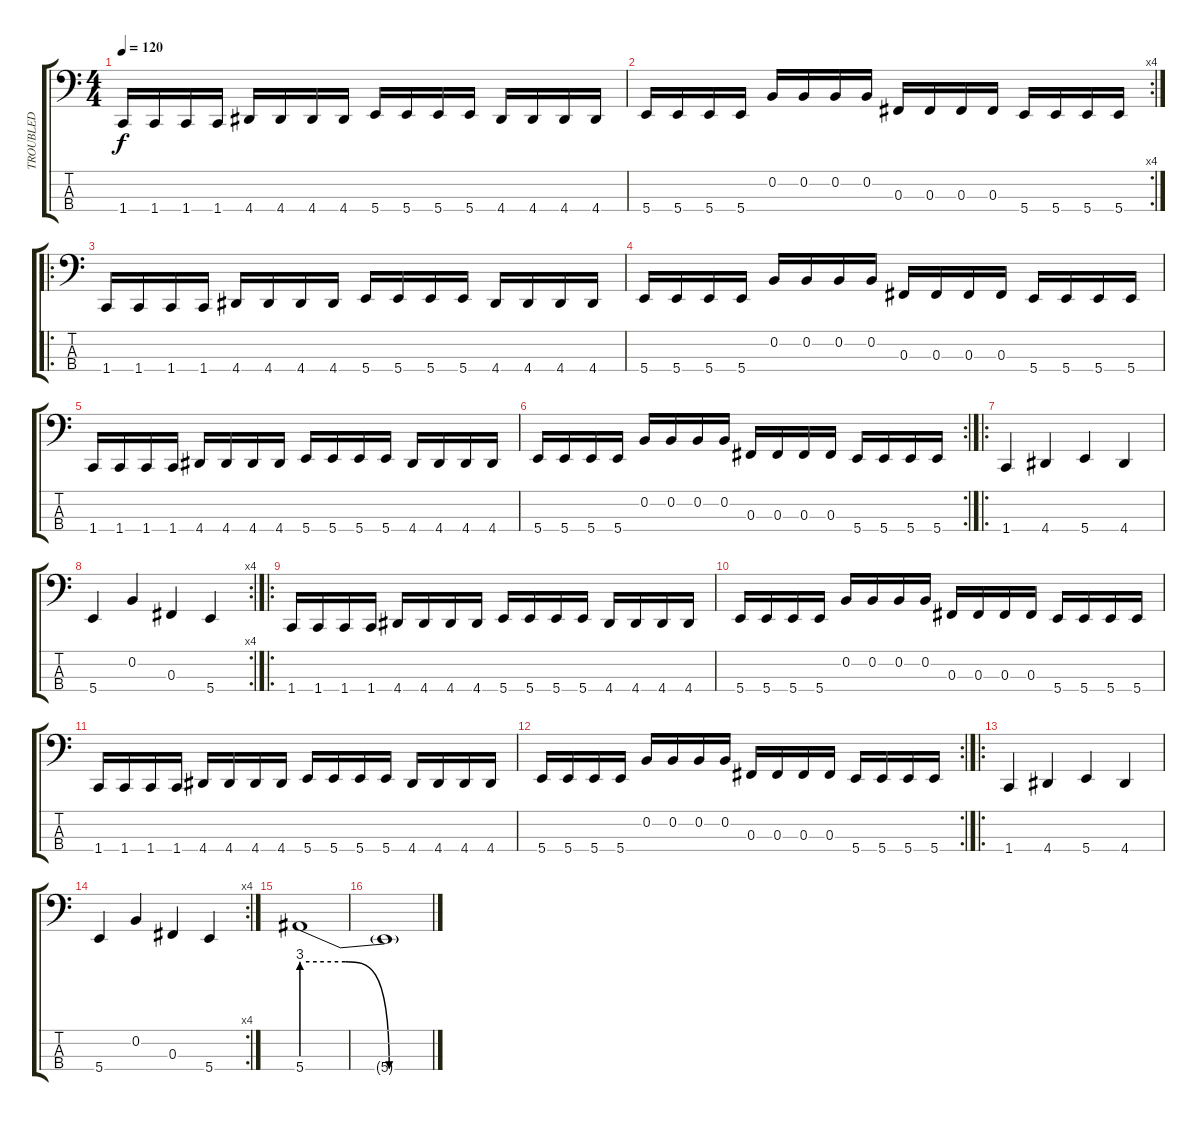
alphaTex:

\track ("TROUBLED" "TROUBLED") {instrument electricbasspick}
\staff {score tabs}
\tuning (E2 B1 Gb1 B0) {hide}
\ts (4 4)
\tempo 120
\clef f4
\ks c
1.4.16{dy f} 1.4.16 1.4.16 1.4.16 4.4.16 4.4.16 4.4.16 4.4.16 5.4.16 5.4.16 5.4.16 5.4.16 4.4.16 4.4.16 4.4.16 4.4.16 |
\rc 4
5.4.16 5.4.16 5.4.16 5.4.16 0.2.16 0.2.16 0.2.16 0.2.16 0.3.16 0.3.16 0.3.16 0.3.16 5.4.16 5.4.16 5.4.16 5.4.16 |
\ro
1.4.16 1.4.16 1.4.16 1.4.16 4.4.16 4.4.16 4.4.16 4.4.16 5.4.16 5.4.16 5.4.16 5.4.16 4.4.16 4.4.16 4.4.16 4.4.16 |
5.4.16 5.4.16 5.4.16 5.4.16 0.2.16 0.2.16 0.2.16 0.2.16 0.3.16 0.3.16 0.3.16 0.3.16 5.4.16 5.4.16 5.4.16 5.4.16 |
1.4.16 1.4.16 1.4.16 1.4.16 4.4.16 4.4.16 4.4.16 4.4.16 5.4.16 5.4.16 5.4.16 5.4.16 4.4.16 4.4.16 4.4.16 4.4.16 |
\rc 2
5.4.16 5.4.16 5.4.16 5.4.16 0.2.16 0.2.16 0.2.16 0.2.16 0.3.16 0.3.16 0.3.16 0.3.16 5.4.16 5.4.16 5.4.16 5.4.16 |
\ro
1.4.4 4.4.4 5.4.4 4.4.4 |
\rc 4
5.4.4 0.2.4 0.3.4 5.4.4 |
\ro
1.4.16 1.4.16 1.4.16 1.4.16 4.4.16 4.4.16 4.4.16 4.4.16 5.4.16 5.4.16 5.4.16 5.4.16 4.4.16 4.4.16 4.4.16 4.4.16 |
5.4.16 5.4.16 5.4.16 5.4.16 0.2.16 0.2.16 0.2.16 0.2.16 0.3.16 0.3.16 0.3.16 0.3.16 5.4.16 5.4.16 5.4.16 5.4.16 |
1.4.16 1.4.16 1.4.16 1.4.16 4.4.16 4.4.16 4.4.16 4.4.16 5.4.16 5.4.16 5.4.16 5.4.16 4.4.16 4.4.16 4.4.16 4.4.16 |
\rc 2
5.4.16 5.4.16 5.4.16 5.4.16 0.2.16 0.2.16 0.2.16 0.2.16 0.3.16 0.3.16 0.3.16 0.3.16 5.4.16 5.4.16 5.4.16 5.4.16 |
\ro
1.4.4 4.4.4 5.4.4 4.4.4 |
\rc 4
5.4.4 0.2.4 0.3.4 5.4.4 |
5.4{be (custom 0 12 20 12 40 0 60 0)}.1 |
5.4{t}.1
